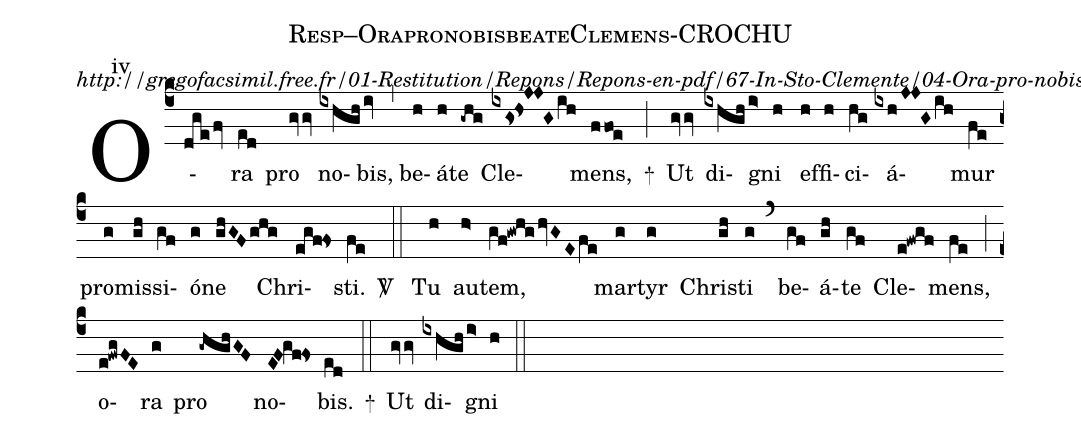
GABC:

name: Resp--OrapronobisbeateClemens-CROCHU;
commentary: http://gregofacsimil.free.fr/01-Restitution/Repons/Repons-en-pdf/67-In-Sto-Clemente/04-Ora-pro-nobis-beate-Clemens.pdf;
annotation: iv;
%%
(c4) O(dge/fv)ra(ed) pro(gvgv) no(ixhgh/iv)bis,(,) be(h)á(h)te(-ghg) Cle(ixgs!hs!J!J!Gih)mens,(ffoe) +(;) Ut(gvgv) di(ixhgh/i>)gni(h) ef(h)fi(h)ci(hg)á(ixhJ!J!Gih)mur(fe) pro(g)mis(gh)si(gf)ó(g)ne(ghGFghg) Chri(egf!fs)sti.(fe)
 <sp>V/</sp> (::)
Tu(h) au(h>)tem,(gf!gwhg/hvGEfe) mar(g)tyr(g) Chri(gh)sti(g) (`) be(gf)á(gh)te(gf) Cle(e!fwgf)mens,(fe) (;) o(e!fwgFE)ra(g) pro(-ghghGF) no(EF!gf!fs)bis.(ed) +(::) Ut(gvgv) di(ixhgh/i>)gni(h) (::)
